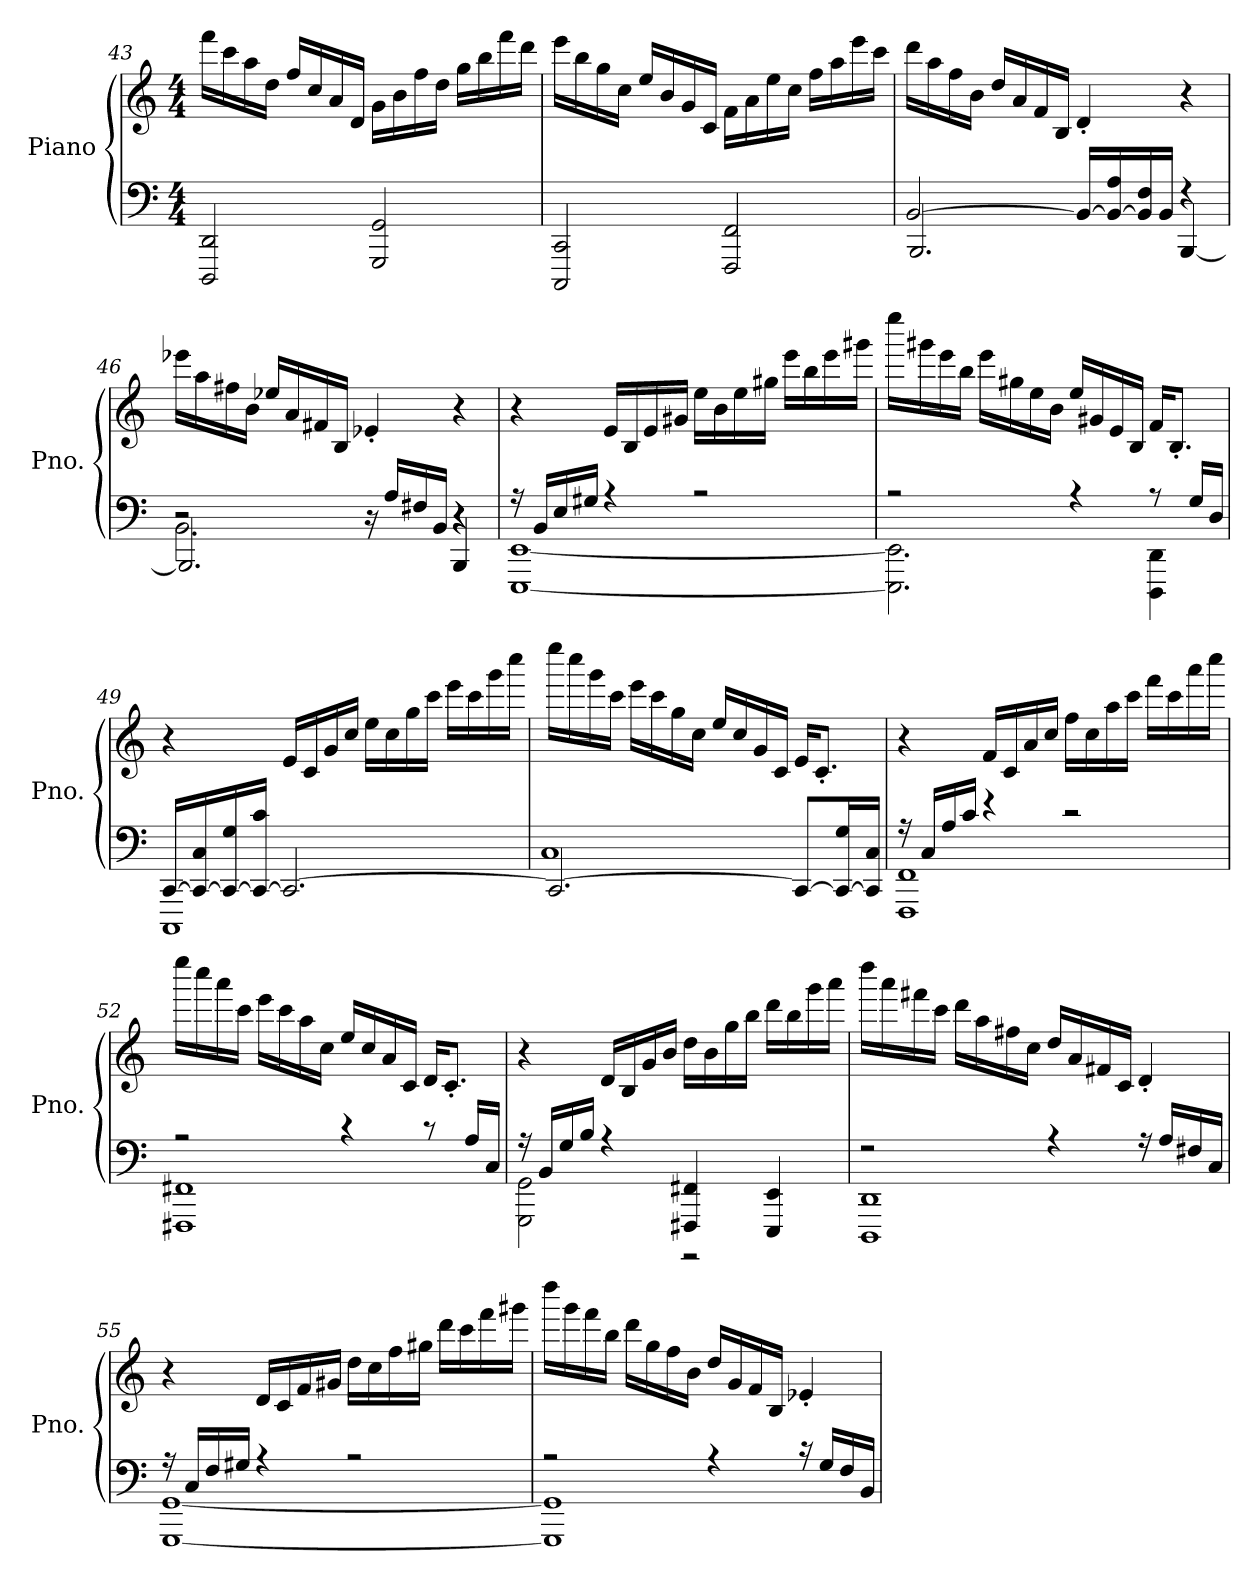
**kern	**kern
*part1	*part1
*staff2	*staff1
*I"Piano	*
*I'Pno.	*
*clefF4	*clefG2
*k[]	*k[]
*M4/4	*M4/4
=43	=43
2DDD/ 2DD/	16fff\LL
.	16ccc\
.	16aa\
.	16dd\JJ
.	16ff/LL
.	16cc/
.	16a/
.	16d/JJ
2GGG/ 2GG/	16g\LL
.	16b\
.	16ff\
.	16dd\JJ
.	16gg\LL
.	16bb\
.	16fff\
.	16ddd\JJ
=44	=44
2CCC/ 2CC/	16eee\LL
.	16bb\
.	16gg\
.	16cc\JJ
.	16ee/LL
.	16b/
.	16g/
.	16c/JJ
2FFF/ 2FF/	16f\LL
.	16a\
.	16ee\
.	16cc\JJ
.	16ff\LL
.	16aa\
.	16eee\
.	16ccc\JJ
=45	=45
*^	*
[2BB/	2.BBB/	16ddd\LL
.	.	16aa\
.	.	16ff\
.	.	16b\JJ
.	.	16dd/LL
.	.	16a/
.	.	16f/
.	.	16B/JJ
16BB/LL_	.	4d'/
16BB/_ 16A/	.	.
16BB/] 16F/	.	.
16BB/JJ	.	.
4r	[4BBB/	4r
=46	=46	=46
*	*^	*
2r	2.BB\	2.BBB/]	16eee-X\LL
.	.	.	16aa\
.	.	.	16ff#X\
.	.	.	16b\JJ
.	.	.	16ee-X/LL
.	.	.	16a/
.	.	.	16f#X/
.	.	.	16B/JJ
16r	.	.	4e-X'/
16A/LL	.	.	.
16F#X/	.	.	.
16BB/JJ	.	.	.
4BBB/	4r	4r	4r
*	*v	*v	*
=47	=47	=47
16r	[1EEE [1EE	4r
16BB/LL	.	.
16E/	.	.
16G#X/JJ	.	.
4r	.	16e/LL
.	.	16B/
.	.	16e/
.	.	16g#X/JJ
2r	.	16ee\LL
.	.	16b\
.	.	16ee\
.	.	16gg#X\JJ
.	.	16eee\LL
.	.	16bb\
.	.	16eee\
.	.	16ggg#X\JJ
=48	=48	=48
2r	2.EEE\] 2.EE\]	16eeee\LL
.	.	16ggg#X\
.	.	16eee\
.	.	16bb\JJ
.	.	16eee\LL
.	.	16gg#X\
.	.	16ee\
.	.	16b\JJ
4r	.	16ee/LL
.	.	16g#X/
.	.	16e/
.	.	16B/JJ
8r	4DDD\ 4DD\	16f/KL
.	.	8.B'/J
16G/LL	.	.
16D/JJ	.	.
=49	=49	=49
[16CC/LL	1CCC	4r
16CC/_ 16C/	.	.
16CC/_ 16G/	.	.
16CC/_ 16c/JJ	.	.
2.CC/_	.	16e/LL
.	.	16c/
.	.	16g/
.	.	16cc/JJ
.	.	16ee\LL
.	.	16cc\
.	.	16gg\
.	.	16ccc\JJ
.	.	16eee\LL
.	.	16ccc\
.	.	16ggg\
.	.	16cccc\JJ
=50	=50	=50
2.CC/_	1C	16eeee\LL
.	.	16cccc\
.	.	16ggg\
.	.	16ccc\JJ
.	.	16eee\LL
.	.	16ccc\
.	.	16gg\
.	.	16cc\JJ
.	.	16ee/LL
.	.	16cc/
.	.	16g/
.	.	16c/JJ
8CC/L_	.	16e/KL
.	.	8.c'/J
16CC/_ 16G/L	.	.
16CC/] 16C/JJ	.	.
=51	=51	=51
16r	1FFF 1FF	4r
16C/LL	.	.
16A/	.	.
16c/JJ	.	.
4r	.	16f/LL
.	.	16c/
.	.	16a/
.	.	16cc/JJ
2r	.	16ff\LL
.	.	16cc\
.	.	16aa\
.	.	16ccc\JJ
.	.	16fff\LL
.	.	16ccc\
.	.	16aaa\
.	.	16cccc\JJ
=52	=52	=52
2r	1FFF#X 1FF#X	16eeee\LL
.	.	16cccc\
.	.	16aaa\
.	.	16ccc\JJ
.	.	16eee\LL
.	.	16ccc\
.	.	16aa\
.	.	16cc\JJ
4r	.	16ee/LL
.	.	16cc/
.	.	16a/
.	.	16c/JJ
8r	.	16d/KL
.	.	8.c'/J
16A/LL	.	.
16C/JJ	.	.
=53	=53	=53
16r	2GGG\ 2GG\	4r
16BB/LL	.	.
16G/	.	.
16B/JJ	.	.
4r	.	16d/LL
.	.	16B/
.	.	16g/
.	.	16b/JJ
4FFF#X/ 4FF#X/	2r	16dd\LL
.	.	16b\
.	.	16gg\
.	.	16bb\JJ
4EEE/ 4EE/	.	16ddd\LL
.	.	16bb\
.	.	16ggg\
.	.	16aaa\JJ
=54	=54	=54
2r	1DDD 1DD	16dddd\LL
.	.	16aaa\
.	.	16fff#X\
.	.	16ccc\JJ
.	.	16ddd\LL
.	.	16aa\
.	.	16ff#X\
.	.	16cc\JJ
4r	.	16dd/LL
.	.	16a/
.	.	16f#X/
.	.	16c/JJ
16r	.	4d'/
16A/LL	.	.
16F#X/	.	.
16C/JJ	.	.
=55	=55	=55
16r	[1GGG [1GG	4r
16C/LL	.	.
16F/	.	.
16G#X/JJ	.	.
4r	.	16d/LL
.	.	16c/
.	.	16f/
.	.	16g#X/JJ
2r	.	16dd\LL
.	.	16cc\
.	.	16ff\
.	.	16gg#X\JJ
.	.	16ddd\LL
.	.	16ccc\
.	.	16fff\
.	.	16ggg#X\JJ
=56	=56	=56
2r	1GGG] 1GG]	16dddd\LL
.	.	16ggg\
.	.	16fff\
.	.	16bb\JJ
.	.	16ddd\LL
.	.	16gg\
.	.	16ff\
.	.	16b\JJ
4r	.	16dd/LL
.	.	16g/
.	.	16f/
.	.	16B/JJ
16r	.	4e-X'/
16G/LL	.	.
16F/	.	.
16BB/JJ	.	.
*v	*v	*
=	=
*-	*-
